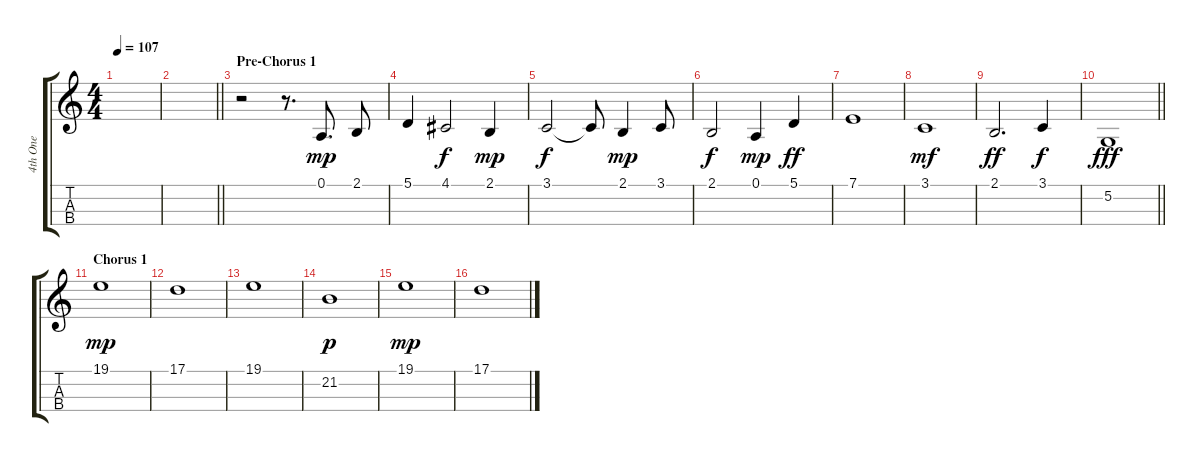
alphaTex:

\track ("4th One" "4th One") {instrument cello}
\staff {score tabs}
\tuning (A3 D3 G2 C2) {hide}
\ts (4 4)
\tempo 107
\clef g2
\ks c
|
\barLineRight lightlight
|
\section ("" "Pre-Chorus 1")
r.2 r.8{d} 0.1.8{d dy mp} 2.1.8 |
5.1.4 4.1.2{dy f} 2.1.4{dy mp} |
3.1.2{dy f} 3.1{t}.8 2.1.4{dy mp} 3.1.8 |
2.1.2{dy f} 0.1.4{dy mp} 5.1.4{dy ff} |
7.1.1 |
3.1.1{dy mf} |
2.1.2{d dy ff} 3.1.4{dy f} |
\barLineRight lightlight
5.2.1{dy fff} |
\section ("" "Chorus 1")
19.1.1{dy mp} |
17.1.1 |
19.1.1 |
21.2.1{dy p} |
19.1.1{dy mp} |
17.1.1
